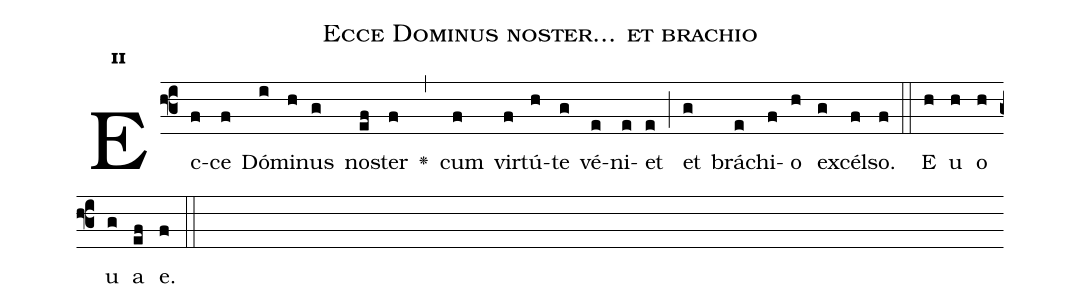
name:Ecce Dominus noster... et brachio;
office-part:Antiphona;
mode:2;
%%
initial-style: 1;
name: Ecce Dominus noster cum virtute;
book: Antiphonae & Responsoria/Tomus III, p. 81;
occasion: Psalterium Hebdomada III Feria V;
office-part: Laudes Ant 2;
user-notes: ;
commentary: ;
annotation: 2d;
centering-scheme: english;
fontsize: 12;
font: OFLSortsMillGoudy;
height: 11;
width: 4.5;
%%
(f3)Ec(f)ce(f) Dó(i)mi(h)nus(g) no(ef)ster(f) <v>\greheightstar</v>(,) cum(f) vir(f)tú(h)te(g) vé(e)ni(e)et(e) (;) et(g) brá(e)chi(f)o(h) ex(g)cél(f)so.(f) (::)
E(h) u(h) o(h) u(g) a(ef) e.(f) (::)
